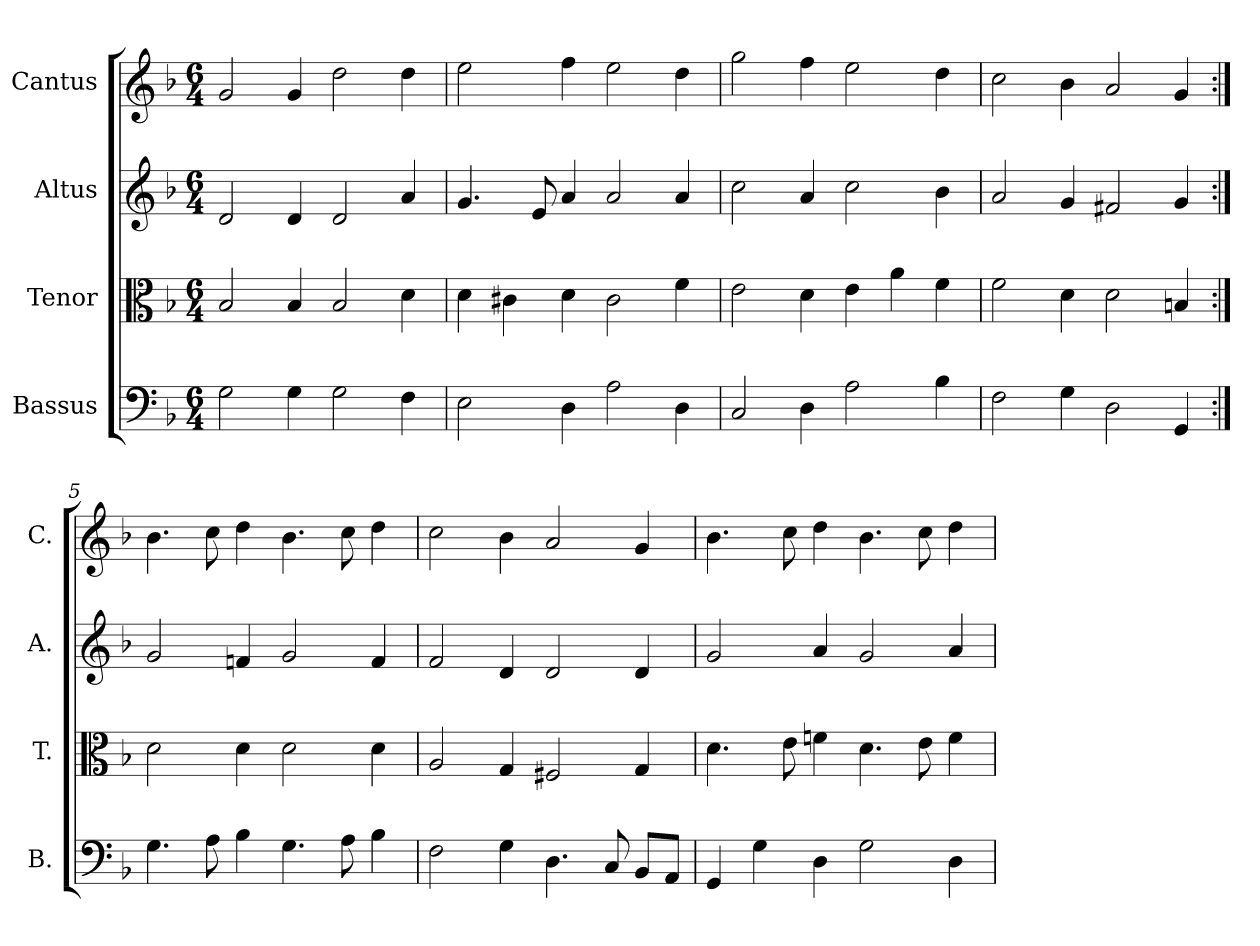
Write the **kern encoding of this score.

**kern	**kern	**kern	**kern
*part4	*part3	*part2	*part1
*staff4	*staff3	*staff2	*staff1
*I"Bassus	*I"Tenor	*I"Altus	*I"Cantus
*I'B.	*I'T.	*I'A.	*I'C.
*clefF4	*clefC3	*clefG2	*clefG2
*k[b-]	*k[b-]	*k[b-]	*k[b-]
*F:	*F:	*F:	*F:
*M6/4	*M6/4	*M6/4	*M6/4
=1	=1	=1	=1
2G\	2B-/	2d/	2g/
4G\	4B-/	4d/	4g/
2G\	2B-/	2d/	2dd\
4F\	4d\	4a/	4dd\
=2	=2	=2	=2
2E\	4d\	4.g/	2ee\
.	4c#X\	.	.
.	.	8e/	.
4D\	4d\	4a/	4ff\
2A\	2c#\	2a/	2ee\
4D\	4f\	4a/	4dd\
=3	=3	=3	=3
2C/	2e\	2cc\	2gg\
4D\	4d\	4a/	4ff\
2A\	4e\	2cc\	2ee\
.	4a\	.	.
4B-\	4f\	4b-\	4dd\
=4	=4	=4	=4
2F\	2f\	2a/	2cc\
4G\	4d\	4g/	4b-\
2D\	2d\	2f#X/	2a/
4GG/	4Bn/	4g/	4g/
=5:|!	=5:|!	=5:|!	=5:|!
4.G\	2d\	2g/	4.b-\
8A\	.	.	8cc\
4B-\	4d\	4fn/	4dd\
4.G\	2d\	2g/	4.b-\
8A\	.	.	8cc\
4B-\	4d\	4f/	4dd\
=6	=6	=6	=6
2F\	2A/	2f/	2cc\
4G\	4G/	4d/	4b-\
4.D\	2F#X/	2d/	2a/
8C/	.	.	.
8BB-/L	4G/	4d/	4g/
8AA/J	.	.	.
!!LO:LB:g=z
=7	=7	=7	=7
4GG/	4.d\	2g/	4.b-\
4G\	.	.	.
.	8e\	.	8cc\
4D\	4fn\	4a/	4dd\
2G\	4.d\	2g/	4.b-\
.	8e\	.	8cc\
4D\	4f\	4a/	4dd\
=	=	=	=
*-	*-	*-	*-
